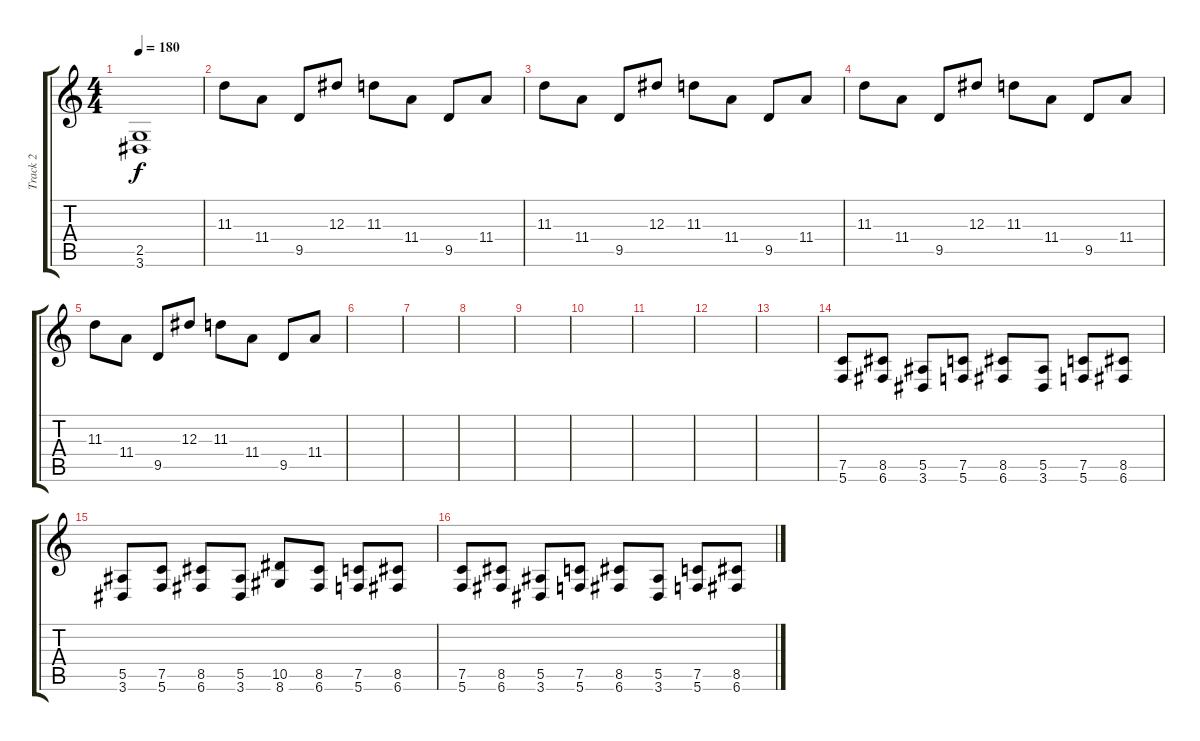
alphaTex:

\track ("Track 2" "Track 2") {instrument distortionguitar}
\staff {score tabs}
\tuning (C4 G3 Eb3 Bb2 F2 C2) {hide}
\ts (4 4)
\tempo 180
\clef g2
\ks c
(2.5 3.6).1{dy f} |
11.3.8 11.4.8 9.5.8 12.3.8 11.3.8 11.4.8 9.5.8 11.4.8 |
11.3.8 11.4.8 9.5.8 12.3.8 11.3.8 11.4.8 9.5.8 11.4.8 |
11.3.8 11.4.8 9.5.8 12.3.8 11.3.8 11.4.8 9.5.8 11.4.8 |
11.3.8 11.4.8 9.5.8 12.3.8 11.3.8 11.4.8 9.5.8 11.4.8 |
|
|
|
|
|
|
|
|
(7.5 5.6).8 (8.5 6.6).8 (5.5 3.6).8 (7.5 5.6).8 (8.5 6.6).8 (5.5 3.6).8 (7.5 5.6).8 (8.5 6.6).8 |
(5.5 3.6).8 (7.5 5.6).8 (8.5 6.6).8 (5.5 3.6).8 (10.5 8.6).8 (8.5 6.6).8 (7.5 5.6).8 (8.5 6.6).8 |
(7.5 5.6).8 (8.5 6.6).8 (5.5 3.6).8 (7.5 5.6).8 (8.5 6.6).8 (5.5 3.6).8 (7.5 5.6).8 (8.5 6.6).8
